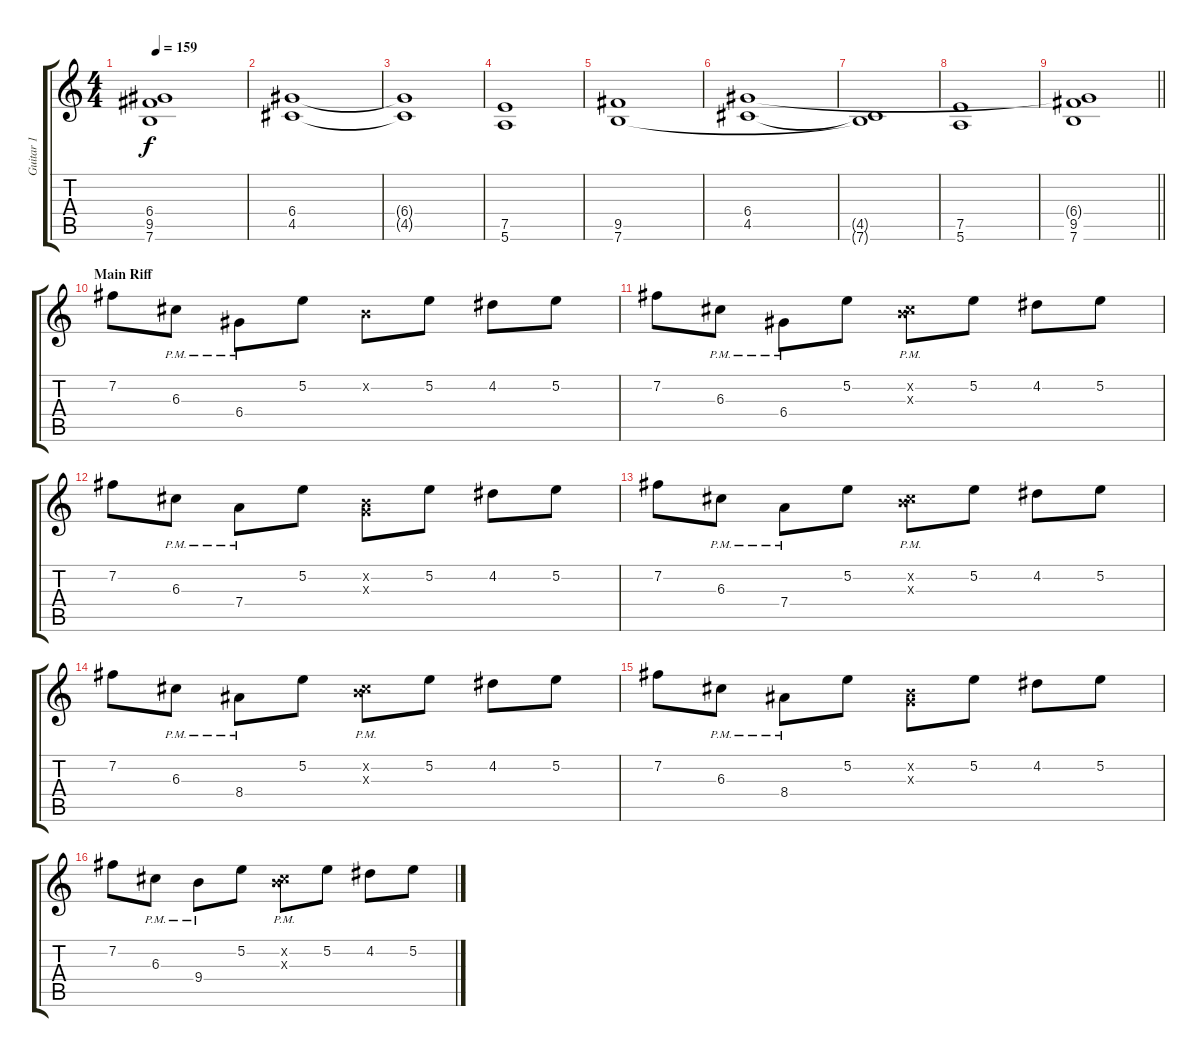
\track ("Guitar 1" "Guitar 1") {instrument distortionguitar}
\staff {score tabs}
\tuning (E4 B3 G3 D3 A2 E2) {hide}
\ts (4 4)
\tempo 159
\clef g2
\ks c
(6.4{t} 9.5 7.6).1{dy f} |
(6.4 4.5).1 |
(6.4{t} 4.5{t}).1 |
(7.5 5.6).1 |
(9.5 7.6).1 |
(6.4 4.5).1 |
(4.5{t} 7.6{t}).1 |
(7.5 5.6).1 |
\barLineRight lightlight
(6.4{t} 9.5 7.6).1 |
\section ("" "Main Riff")
7.2.8 6.3{pm}.8 6.4{pm}.8 5.2.8 0.2{x}.8 5.2.8 4.2.8 5.2.8 |
7.2.8 6.3{pm}.8 6.4{pm}.8 5.2.8 (0.2{x} 6.3{pm x}).8 5.2.8 4.2.8 5.2.8 |
7.2.8 6.3{pm}.8 7.4{pm}.8 5.2.8 (0.2{x} 0.3{x}).8 5.2.8 4.2.8 5.2.8 |
7.2.8 6.3{pm}.8 7.4{pm}.8 5.2.8 (0.2{x} 6.3{pm x}).8 5.2.8 4.2.8 5.2.8 |
7.2.8 6.3{pm}.8 8.4{pm}.8 5.2.8 (0.2{x} 6.3{pm x}).8 5.2.8 4.2.8 5.2.8 |
7.2.8 6.3{pm}.8 8.4{pm}.8 5.2.8 (0.2{x} 0.3{x}).8 5.2.8 4.2.8 5.2.8 |
7.2.8 6.3{pm}.8 9.4{pm}.8 5.2.8 (0.2{x} 6.3{pm x}).8 5.2.8 4.2.8 5.2.8
